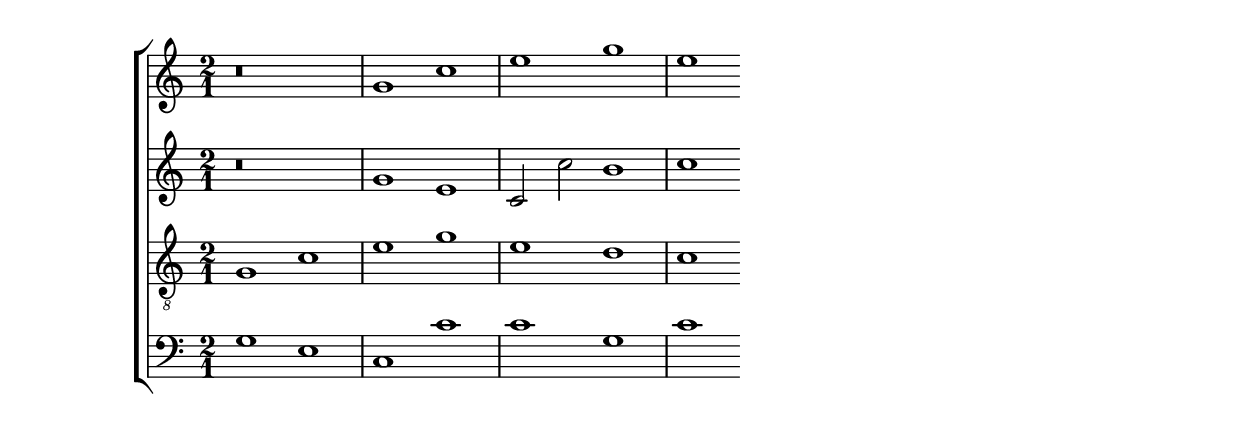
\version "2.24.3"
\language "english"

global = {
  \key c\major
  \time 2/1
}

\score{

  \new ChoirStaff<<
  \new Voice = "canto" <<
    {\global r\breve g'1 c''1 e''1 g''1 e''1
}
  >>
  \new Voice = "alto" <<
    {\global r\breve g'1 e'1 c'2 c''2 b'1 c''1
}
  >>
  \new Voice = "tenore" <<
    {\clef "treble_8" \global g1 c'1 e'1 g'1 e'1 d'1 c'1
}
  >>
  \new Voice = "tenore" <<
    {\clef "bass" \global g1 e1 c1 c'1 c'1 g1 c'1
}
  >>
    
  >>
}